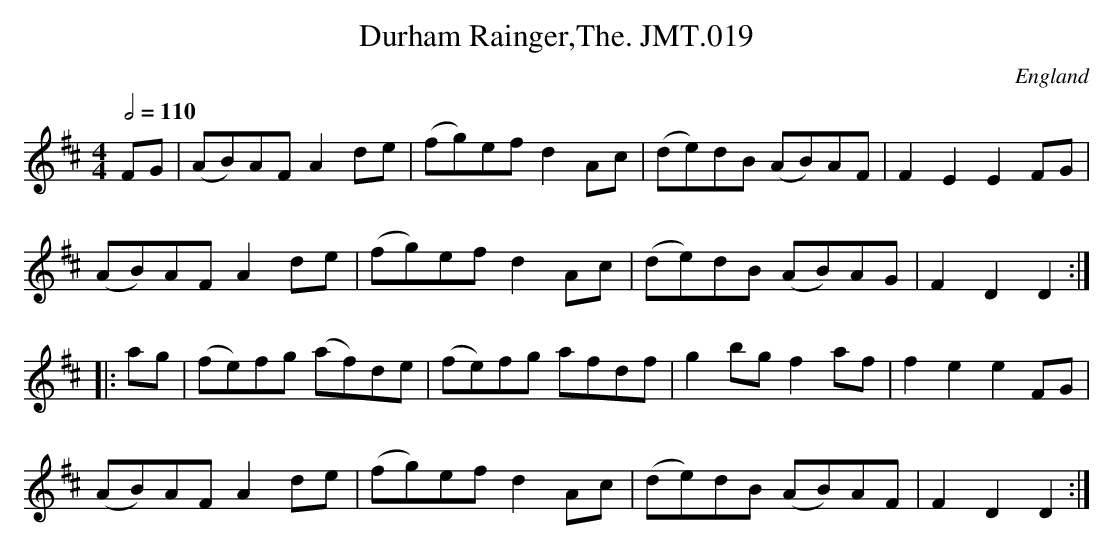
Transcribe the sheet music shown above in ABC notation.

X:1
T:Durham Rainger,The. JMT.019
L:1/8
M:4/4
O:England
Q:1/2=110
K:D
FG|(AB)AF A2de|(fg)efd2Ac|(de)dB (AB)AF|F2E2E2FG|!
(AB)AFA2de|(fg)efd2Ac|(de)dB (AB)AG|F2D2D2:|!
|:ag|(fe)fg (af)de|(fe)fg afdf|g2bgf2af|f2e2e2FG|!
(AB)AFA2de|(fg)efd2Ac|(de)dB (AB)AF|F2D2D2:|
